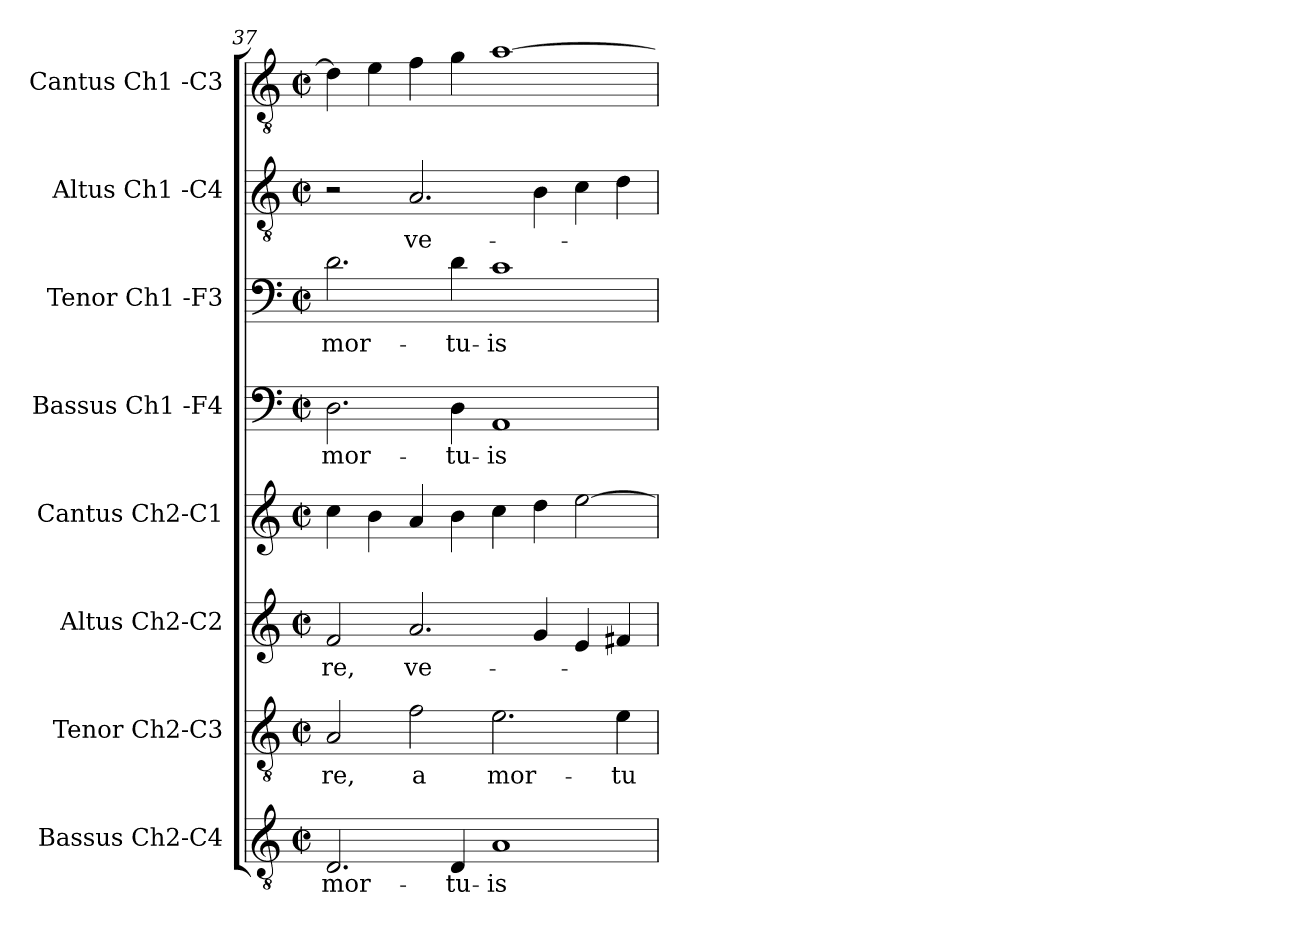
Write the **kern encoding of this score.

**kern	**text	**kern	**text	**kern	**text	**kern	**kern	**text	**kern	**text	**kern	**text	**kern
*part8	*part8	*part7	*part7	*part6	*part6	*part5	*part4	*part4	*part3	*part3	*part2	*part2	*part1
*staff8	*staff8	*staff7	*staff7	*staff6	*staff6	*staff5	*staff4	*staff4	*staff3	*staff3	*staff2	*staff2	*staff1
*I"Bassus Ch2-C4	*	*I"Tenor Ch2-C3	*	*I"Altus Ch2-C2	*	*I"Cantus Ch2-C1	*I"Bassus Ch1 -F4	*	*I"Tenor Ch1 -F3	*	*I"Altus Ch1 -C4	*	*I"Cantus Ch1 -C3
*I'B2	*	*I'T2	*	*I'A2	*	*I'C2	*I'B1	*	*I'T1	*	*I'A1	*	*I'C1
!!LO:LB:g=z
*clefGv2	*	*clefGv2	*	*clefG2	*	*clefG2	*clefF4	*	*clefF4	*	*clefGv2	*	*clefGv2
*k[]	*	*k[]	*	*k[]	*	*k[]	*k[]	*	*k[]	*	*k[]	*	*k[]
*M2/2	*	*M2/2	*	*M2/2	*	*M2/2	*M2/2	*	*M2/2	*	*M2/2	*	*M2/2
*met(c|)	*	*met(c|)	*	*met(c|)	*	*met(c|)	*met(c|)	*	*met(c|)	*	*met(c|)	*	*met(c|)
=37	=37	=37	=37	=37	=37	=37	=37	=37	=37	=37	=37	=37	=37
!	!LO:LY:b	!	!LO:LY:b	!	!LO:LY:b	!	!	!LO:LY:b	!	!LO:LY:b	!	!	!
2.D/	mor-	2A/	-re,	2f/	-re,	4cc\	2.D\	mor-	2.d\	mor-	2r	.	4d\]
.	.	.	.	.	.	4b\	.	.	.	.	.	.	4e\
!	!	!	!LO:LY:b	!	!LO:LY:b	!	!	!	!	!	!	!LO:LY:b	!
.	.	2f\	a	2.a/	ve-	4a/	.	.	.	.	2.A/	ve-	4f\
!	!LO:LY:b	!	!	!	!	!	!	!LO:LY:b	!	!LO:LY:b	!	!	!
4D/	-tu-	.	.	.	.	4b\	4D\	-tu-	4d\	-tu-	.	.	4g\
!	!LO:LY:b	!	!LO:LY:b	!	!	!	!	!LO:LY:b	!	!LO:LY:b	!	!	!
1A	-is	2.e\	mor-	.	.	4cc\	1AA	-is-	1c	-is	.	.	[>1a
.	.	.	.	4g/	.	4dd\	.	.	.	.	4B\	.	.
.	.	.	.	4e/	.	[>2ee\	.	.	.	.	4c\	.	.
!	!	!	!LO:LY:b	!	!	!	!	!	!	!	!	!	!
.	.	4e\	-tu-	4f#X/	.	.	.	.	.	.	4d\	.	.
=	=	=	=	=	=	=	=	=	=	=	=	=	=
*-	*-	*-	*-	*-	*-	*-	*-	*-	*-	*-	*-	*-	*-
